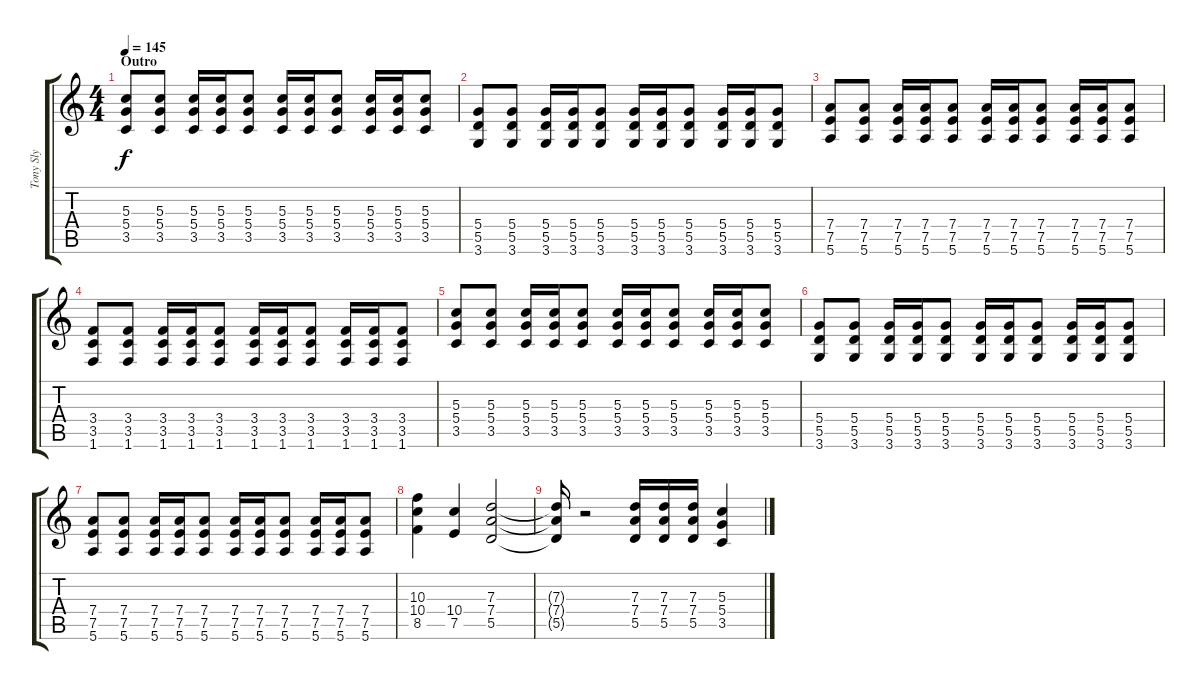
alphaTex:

\track ("Tony Sly" "Tony Sly") {instrument overdrivenguitar}
\staff {score tabs}
\tuning (E4 B3 G3 D3 A2 E2) {hide}
\ts (4 4)
\section ("" "Outro")
\tempo 145
\clef g2
\ks c
(5.3 5.4 3.5).8{dy f} (5.3 5.4 3.5).8 (5.3 5.4 3.5).16 (5.3 5.4 3.5).16 (5.3 5.4 3.5).8 (5.3 5.4 3.5).16 (5.3 5.4 3.5).16 (5.3 5.4 3.5).8 (5.3 5.4 3.5).16 (5.3 5.4 3.5).16 (5.3 5.4 3.5).8 |
(5.4 5.5 3.6).8 (5.4 5.5 3.6).8 (5.4 5.5 3.6).16 (5.4 5.5 3.6).16 (5.4 5.5 3.6).8 (5.4 5.5 3.6).16 (5.4 5.5 3.6).16 (5.4 5.5 3.6).8 (5.4 5.5 3.6).16 (5.4 5.5 3.6).16 (5.4 5.5 3.6).8 |
(7.4 7.5 5.6).8 (7.4 7.5 5.6).8 (7.4 7.5 5.6).16 (7.4 7.5 5.6).16 (7.4 7.5 5.6).8 (7.4 7.5 5.6).16 (7.4 7.5 5.6).16 (7.4 7.5 5.6).8 (7.4 7.5 5.6).16 (7.4 7.5 5.6).16 (7.4 7.5 5.6).8 |
(3.4 3.5 1.6).8 (3.4 3.5 1.6).8 (3.4 3.5 1.6).16 (3.4 3.5 1.6).16 (3.4 3.5 1.6).8 (3.4 3.5 1.6).16 (3.4 3.5 1.6).16 (3.4 3.5 1.6).8 (3.4 3.5 1.6).16 (3.4 3.5 1.6).16 (3.4 3.5 1.6).8 |
(5.3 5.4 3.5).8 (5.3 5.4 3.5).8 (5.3 5.4 3.5).16 (5.3 5.4 3.5).16 (5.3 5.4 3.5).8 (5.3 5.4 3.5).16 (5.3 5.4 3.5).16 (5.3 5.4 3.5).8 (5.3 5.4 3.5).16 (5.3 5.4 3.5).16 (5.3 5.4 3.5).8 |
(5.4 5.5 3.6).8 (5.4 5.5 3.6).8 (5.4 5.5 3.6).16 (5.4 5.5 3.6).16 (5.4 5.5 3.6).8 (5.4 5.5 3.6).16 (5.4 5.5 3.6).16 (5.4 5.5 3.6).8 (5.4 5.5 3.6).16 (5.4 5.5 3.6).16 (5.4 5.5 3.6).8 |
(7.4 7.5 5.6).8 (7.4 7.5 5.6).8 (7.4 7.5 5.6).16 (7.4 7.5 5.6).16 (7.4 7.5 5.6).8 (7.4 7.5 5.6).16 (7.4 7.5 5.6).16 (7.4 7.5 5.6).8 (7.4 7.5 5.6).16 (7.4 7.5 5.6).16 (7.4 7.5 5.6).8 |
(10.3 10.4 8.5).4 (10.4 7.5).4 (7.3 7.4 5.5).2 |
(7.3{t} 7.4{t} 5.5{t}).16 r.2 (7.3 7.4 5.5).16 (7.3 7.4 5.5).16 (7.3 7.4 5.5).16 (5.3 5.4 3.5).4
